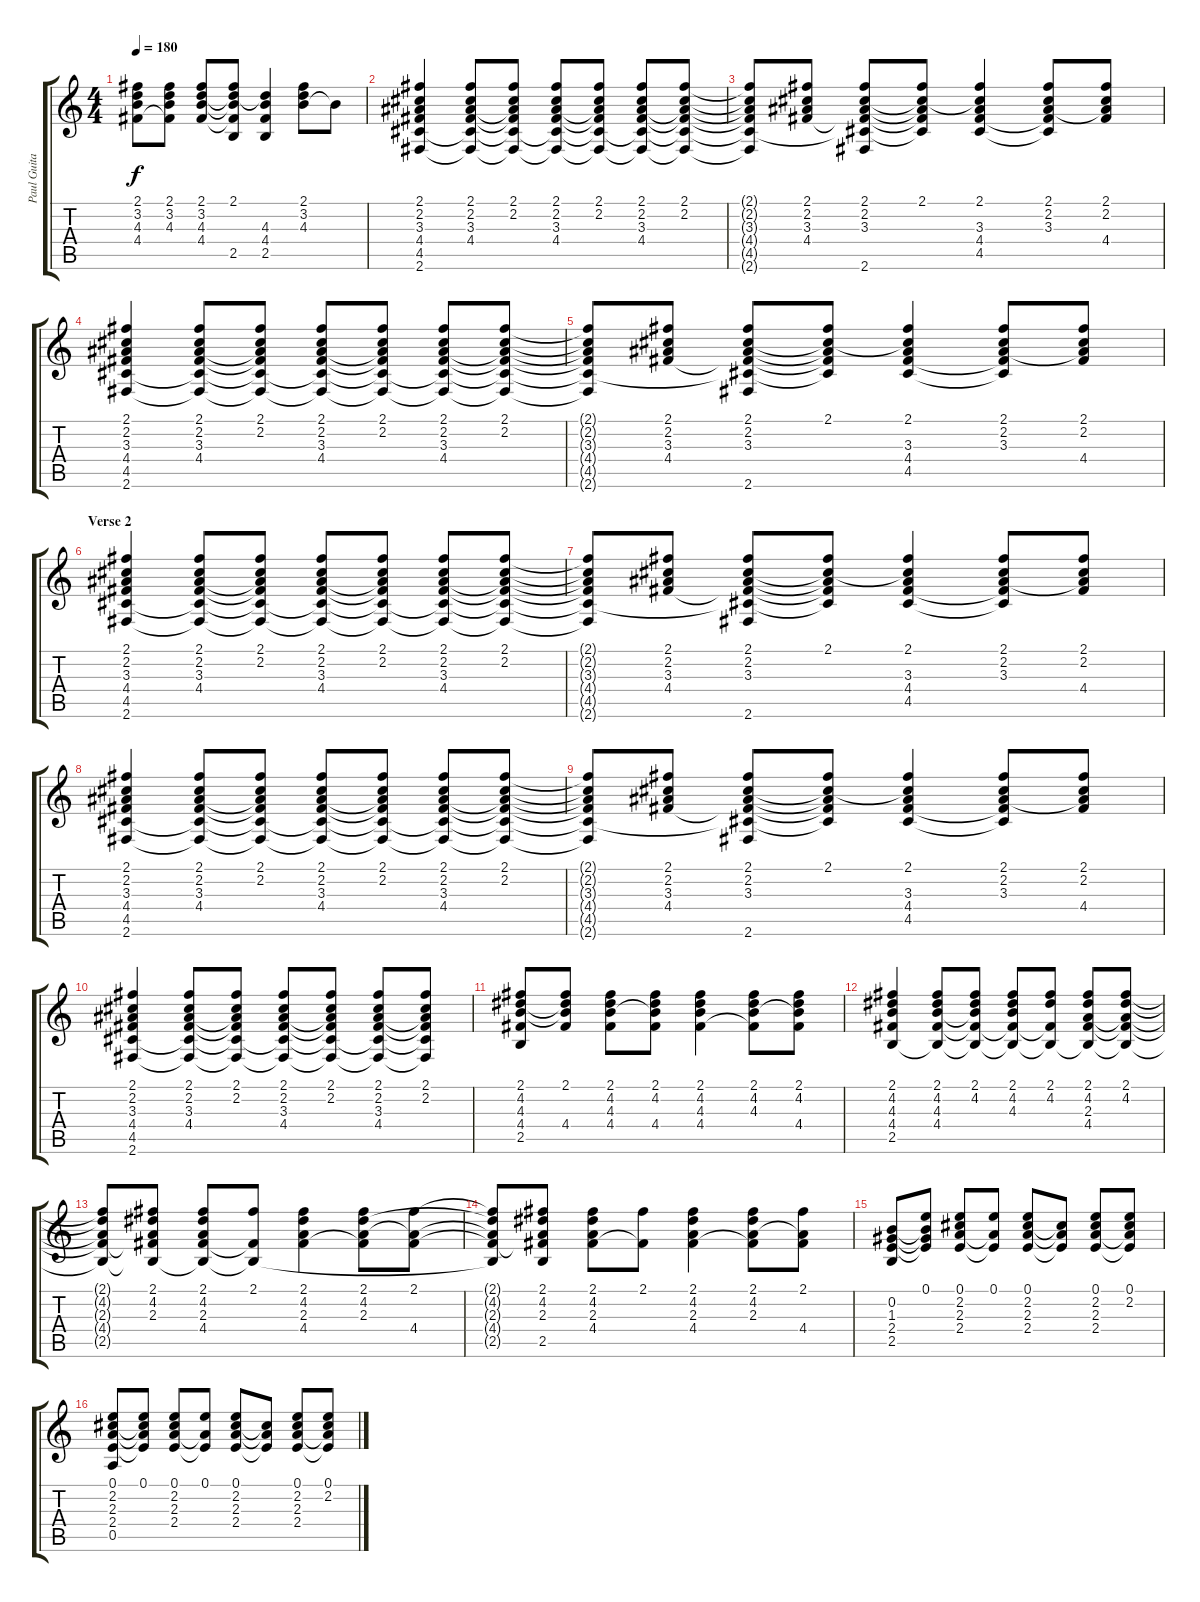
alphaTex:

\track ("Paul Guitar" "Paul Guita") {instrument acousticguitarsteel}
\staff {score tabs}
\tuning (E4 B3 G3 D3 A2 E2) {hide}
\ts (4 4)
\tempo 180
\clef g2
\ks c
(2.1{t} 3.2{t} 4.3{t} 4.4{t}).8{dy f} (2.1 3.2 4.3 4.4{t}).8 (2.1 3.2 4.3 4.4).8 (2.1 3.2{t} 4.3{t} 4.4{t} 2.5).8 (3.2{t} 4.3 4.4 2.5).4 (2.1 3.2 4.3).8 4.3{t}.8 |
(2.1 2.2 3.3 4.4 4.5 2.6).4 (2.1 2.2 3.3 4.4 4.5{t} 2.6{t}).8 (2.1 2.2 3.3{t} 4.4{t} 4.5{t} 2.6{t}).8 (2.1 2.2 3.3 4.4 4.5{t} 2.6{t}).8 (2.1 2.2 3.3{t} 4.4{t} 4.5{t} 2.6{t}).8 (2.1 2.2 3.3 4.4 4.5{t} 2.6{t}).8 (2.1 2.2 3.3{t} 4.4{t} 4.5{t} 2.6{t}).8 |
(2.1{t} 2.2{t} 3.3{t} 4.4{t} 4.5{t} 2.6{t}).8 (2.1 2.2 3.3 4.4).8 (2.1 2.2 3.3 4.4{t} 4.5{t} 2.6).8 (2.1 2.2{t} 3.3{t} 4.4{t} 4.5{t}).8 (2.1 2.2{t} 3.3 4.4 4.5).4 (2.1 2.2 3.3 4.4{t} 4.5{t}).8 (2.1 2.2 3.3{t} 4.4).8 |
(2.1 2.2 3.3 4.4 4.5 2.6).4 (2.1 2.2 3.3 4.4 4.5{t} 2.6{t}).8 (2.1 2.2 3.3{t} 4.4{t} 4.5{t} 2.6{t}).8 (2.1 2.2 3.3 4.4 4.5{t} 2.6{t}).8 (2.1 2.2 3.3{t} 4.4{t} 4.5{t} 2.6{t}).8 (2.1 2.2 3.3 4.4 4.5{t} 2.6{t}).8 (2.1 2.2 3.3{t} 4.4{t} 4.5{t} 2.6{t}).8 |
(2.1{t} 2.2{t} 3.3{t} 4.4{t} 4.5{t} 2.6{t}).8 (2.1 2.2 3.3 4.4).8 (2.1 2.2 3.3 4.4{t} 4.5{t} 2.6).8 (2.1 2.2{t} 3.3{t} 4.4{t} 4.5{t}).8 (2.1 2.2{t} 3.3 4.4 4.5).4 (2.1 2.2 3.3 4.4{t} 4.5{t}).8 (2.1 2.2 3.3{t} 4.4).8 |
\section ("" "Verse 2")
(2.1 2.2 3.3 4.4 4.5 2.6).4 (2.1 2.2 3.3 4.4 4.5{t} 2.6{t}).8 (2.1 2.2 3.3{t} 4.4{t} 4.5{t} 2.6{t}).8 (2.1 2.2 3.3 4.4 4.5{t} 2.6{t}).8 (2.1 2.2 3.3{t} 4.4{t} 4.5{t} 2.6{t}).8 (2.1 2.2 3.3 4.4 4.5{t} 2.6{t}).8 (2.1 2.2 3.3{t} 4.4{t} 4.5{t} 2.6{t}).8 |
(2.1{t} 2.2{t} 3.3{t} 4.4{t} 4.5{t} 2.6{t}).8 (2.1 2.2 3.3 4.4).8 (2.1 2.2 3.3 4.4{t} 4.5{t} 2.6).8 (2.1 2.2{t} 3.3{t} 4.4{t} 4.5{t}).8 (2.1 2.2{t} 3.3 4.4 4.5).4 (2.1 2.2 3.3 4.4{t} 4.5{t}).8 (2.1 2.2 3.3{t} 4.4).8 |
(2.1 2.2 3.3 4.4 4.5 2.6).4 (2.1 2.2 3.3 4.4 4.5{t} 2.6{t}).8 (2.1 2.2 3.3{t} 4.4{t} 4.5{t} 2.6{t}).8 (2.1 2.2 3.3 4.4 4.5{t} 2.6{t}).8 (2.1 2.2 3.3{t} 4.4{t} 4.5{t} 2.6{t}).8 (2.1 2.2 3.3 4.4 4.5{t} 2.6{t}).8 (2.1 2.2 3.3{t} 4.4{t} 4.5{t} 2.6{t}).8 |
(2.1{t} 2.2{t} 3.3{t} 4.4{t} 4.5{t} 2.6{t}).8 (2.1 2.2 3.3 4.4).8 (2.1 2.2 3.3 4.4{t} 4.5{t} 2.6).8 (2.1 2.2{t} 3.3{t} 4.4{t} 4.5{t}).8 (2.1 2.2{t} 3.3 4.4 4.5).4 (2.1 2.2 3.3 4.4{t} 4.5{t}).8 (2.1 2.2 3.3{t} 4.4).8 |
(2.1 2.2 3.3 4.4 4.5 2.6).4 (2.1 2.2 3.3 4.4 4.5{t} 2.6{t}).8 (2.1 2.2 3.3{t} 4.4{t} 4.5{t} 2.6{t}).8 (2.1 2.2 3.3 4.4 4.5{t} 2.6{t}).8 (2.1 2.2 3.3{t} 4.4{t} 4.5{t} 2.6{t}).8 (2.1 2.2 3.3 4.4 4.5{t} 2.6{t}).8 (2.1 2.2 3.3{t} 4.4{t} 4.5{t} 2.6{t}).8 |
(2.1 4.2 4.3 4.4 2.5).8 (2.1 4.2{t} 4.3{t} 4.4).8 (2.1 4.2 4.3 4.4).8 (2.1 4.2 4.3{t} 4.4).8 (2.1 4.2 4.3 4.4).4 (2.1 4.2 4.3 4.4{t}).8 (2.1 4.2 4.3{t} 4.4).8 |
(2.1 4.2 4.3 4.4 2.5).4 (2.1 4.2 4.3 4.4 2.5{t}).8 (2.1 4.2 4.3{t} 4.4{t} 2.5{t}).8 (2.1 4.2 4.3 4.4{t} 2.5{t}).8 (2.1 4.2 4.4{t} 2.5{t}).8 (2.1 4.2 2.3 4.4 2.5{t}).8 (2.1 4.2 2.3{t} 4.4{t} 2.5{t}).8 |
(2.1{t} 4.2{t} 2.3{t} 4.4{t} 2.5{t}).8 (2.1 4.2 2.3 4.4{t} 2.5{t}).8 (2.1 4.2 2.3 4.4 2.5{t}).8 (2.1 4.4{t} 2.5{t}).8 (2.1 4.2 2.3 4.4).4 (2.1 4.2 2.3 4.4{t}).8 (2.1 2.3{t} 4.4).8 |
(2.1{t} 4.2{t} 2.3{t} 4.4{t} 2.5{t}).8 (2.1 4.2 2.3 4.4{t} 2.5).8 (2.1 4.2 2.3 4.4).8 (2.1 4.4{t}).8 (2.1 4.2 2.3 4.4).4 (2.1 4.2 2.3 4.4{t}).8 (2.1 2.3{t} 4.4).8 |
(0.2 1.3 2.4 2.5).8 (0.1 0.2{t} 1.3{t} 2.4{t}).8 (0.1 2.2 2.3 2.4).8 (0.1 2.3{t} 2.4{t}).8 (0.1 2.2 2.3 2.4).8 (2.2{t} 2.3{t} 2.4{t}).8 (0.1 2.2 2.3 2.4).8 (0.1 2.2 2.3{t} 2.4{t}).8 |
(0.1 2.2 2.3 2.4 0.5).8 (0.1 2.2{t} 2.3{t} 2.4{t}).8 (0.1 2.2 2.3 2.4).8 (0.1 2.3{t} 2.4{t}).8 (0.1 2.2 2.3 2.4).8 (2.2{t} 2.3{t} 2.4{t}).8 (0.1 2.2 2.3 2.4).8 (0.1 2.2 2.3{t} 2.4{t}).8
